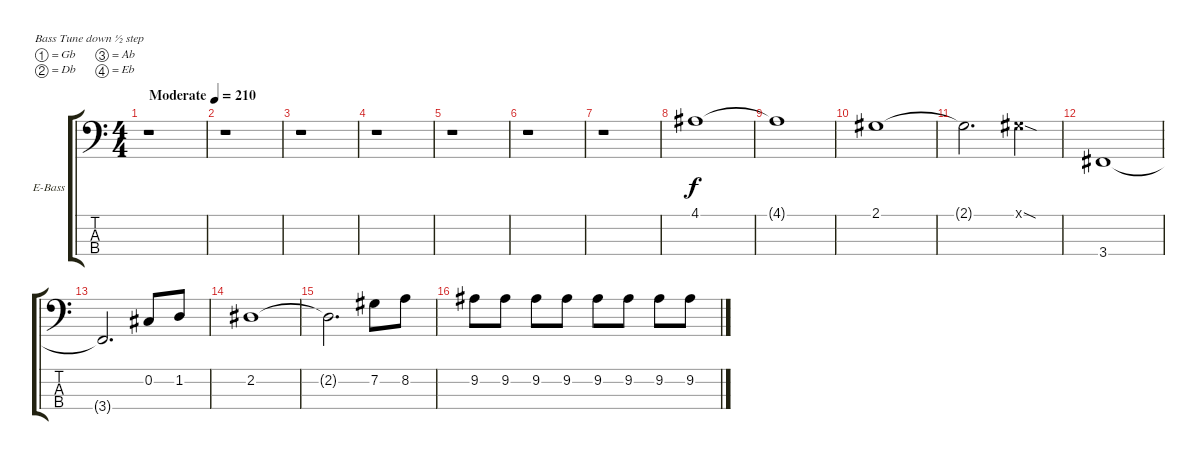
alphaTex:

\bracketExtendMode groupsimilarinstruments
\firstSystemTrackNameOrientation horizontal
\otherSystemsTrackNameOrientation horizontal
\track ("Duff McKagan" "E-Bass") {instrument electricbasspick}
\staff {score tabs}
\tuning (Gb2 Db2 Ab1 Eb1)
\ts (4 4)
\beaming (8 2 2 2 2)
\tempo (210 "Moderate")
\clef f4
\ks c
r.1{dy f instrument electricbasspick} |
r.1 |
r.1 |
r.1 |
r.1 |
r.1 |
r.1 |
4.1.1 |
4.1{t}.1 |
2.1.1 |
2.1{t}.2{d} 2.1{sod x}.4 |
3.4.1 |
3.4{t}.2{d} 0.2.8 1.2.8 |
2.2.1 |
2.2{t}.2{d} 7.2.8 8.2.8 |
9.2.8 9.2.8 9.2.8 9.2.8 9.2.8 9.2.8 9.2.8 9.2.8
